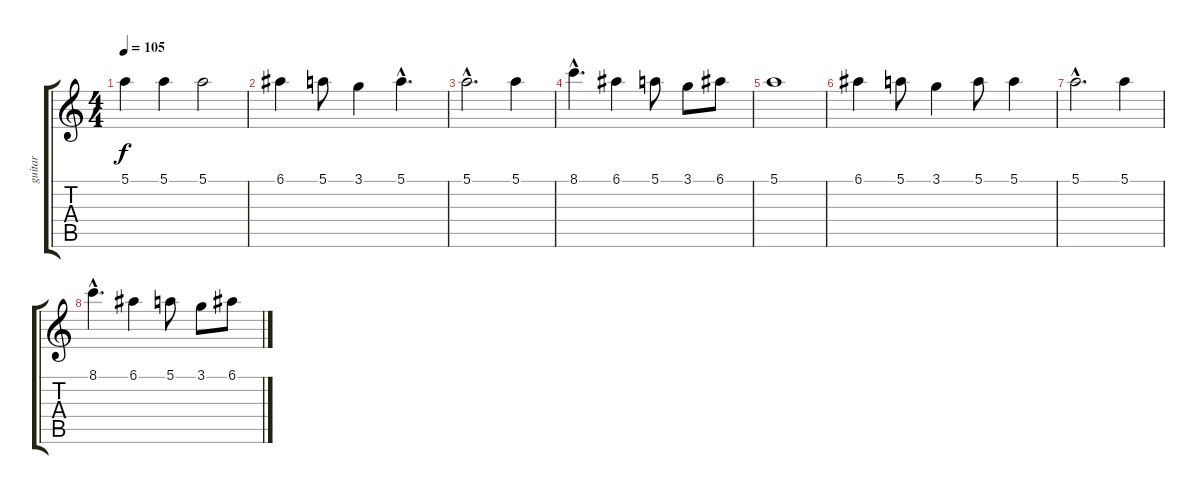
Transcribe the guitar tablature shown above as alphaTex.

\track ("guitar" "guitar") {instrument electricguitarjazz}
\staff {score tabs}
\tuning (E4 B3 G3 D3 A2 E2) {hide}
\ts (4 4)
\tempo 105
\clef g2
\ks c
5.1.4{dy f} 5.1.4 5.1.2 |
6.1.4 5.1.8 3.1.4 5.1{hac}.4{d} |
5.1{hac}.2{d} 5.1.4 |
8.1{hac}.4{d} 6.1.4 5.1.8 3.1.8 6.1.8 |
5.1.1 |
6.1.4 5.1.8 3.1.4 5.1.8 5.1.4 |
5.1{hac}.2{d} 5.1.4 |
8.1{hac}.4{d} 6.1.4 5.1.8 3.1.8 6.1.8
